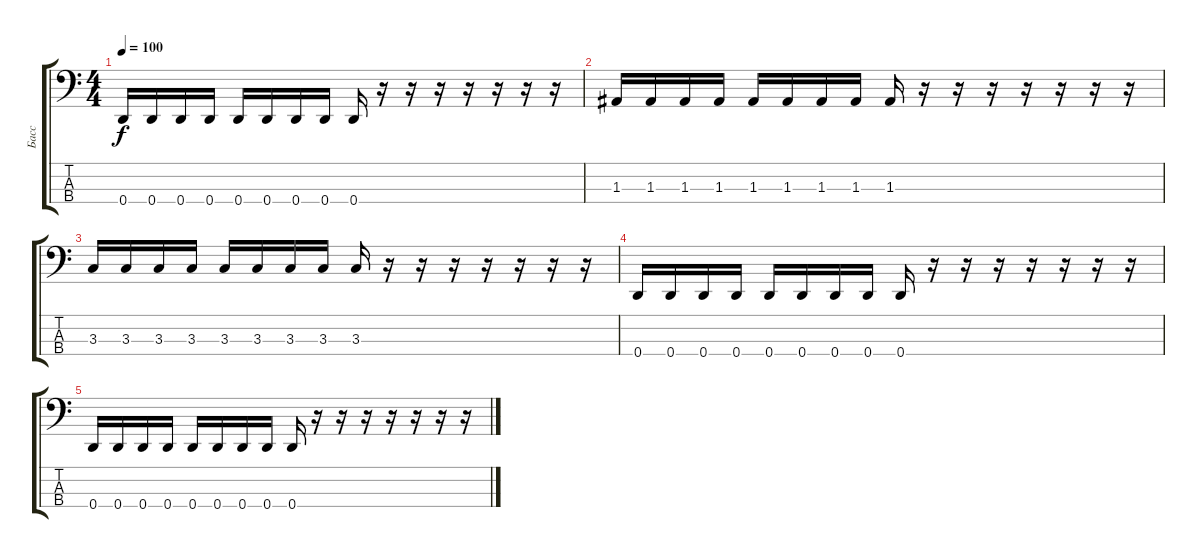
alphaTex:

\track ("Басс" "Басс") {instrument electricbassfinger}
\staff {score tabs}
\tuning (G2 D2 A1 D1) {hide}
\ts (4 4)
\tempo 100
\clef f4
\ks c
0.4.16{dy f} 0.4.16 0.4.16 0.4.16 0.4.16 0.4.16 0.4.16 0.4.16 0.4.16 r.16 r.16 r.16 r.16 r.16 r.16 r.16 |
1.3.16 1.3.16 1.3.16 1.3.16 1.3.16 1.3.16 1.3.16 1.3.16 1.3.16 r.16 r.16 r.16 r.16 r.16 r.16 r.16 |
3.3.16 3.3.16 3.3.16 3.3.16 3.3.16 3.3.16 3.3.16 3.3.16 3.3.16 r.16 r.16 r.16 r.16 r.16 r.16 r.16 |
0.4.16 0.4.16 0.4.16 0.4.16 0.4.16 0.4.16 0.4.16 0.4.16 0.4.16 r.16 r.16 r.16 r.16 r.16 r.16 r.16 |
0.4.16 0.4.16 0.4.16 0.4.16 0.4.16 0.4.16 0.4.16 0.4.16 0.4.16 r.16 r.16 r.16 r.16 r.16 r.16 r.16
